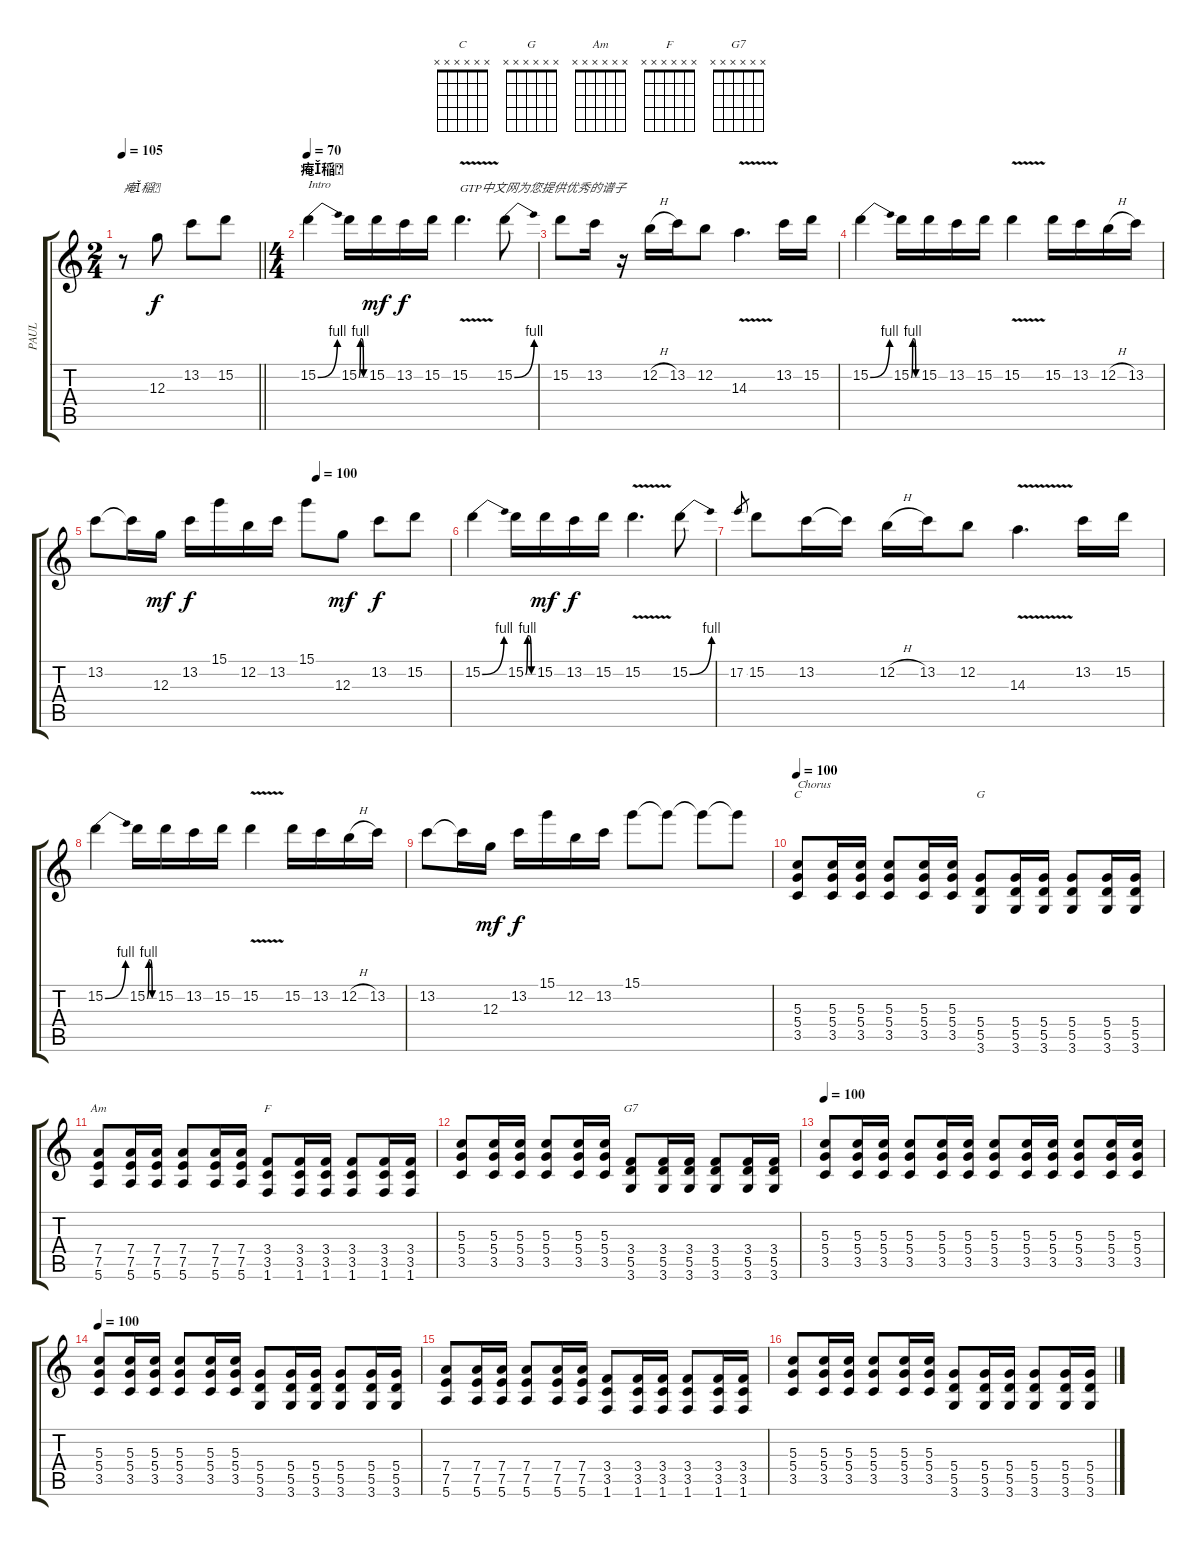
\track ("PAUL" "PAUL") {instrument overdrivenguitar}
\staff {score tabs}
\tuning (E4 B3 G3 D3 A2 E2) {hide}
\chord ("C" x x x x x x)
\chord ("G" x x x x x x)
\chord ("Am" x x x x x x)
\chord ("F" x x x x x x)
\chord ("G7" x x x x x x)
\ts (2 4)
\tempo 105
\tempo 75
\tempo 105
\clef g2
\barLineRight lightlight
\ks c
r.8{txt "痷稲" dy f instrument overdrivenguitar} 12.3.8 13.2.8 15.2.8 |
\ts (4 4)
\section ("" "痷稲")
\tempo 70
15.2{be (bend 0 0 60 4)}.4{txt "Intro"} 15.2{be (custom 0 0 15 4 30 4 45 0 60 0)}.16 15.2.16{dy mf} 13.2.16{dy f} 15.2.16 15.2{v}.4{d txt "GTP中文网为您提供优秀的谱子"} 15.2{be (bend 0 0 60 4)}.8 |
15.2.8 13.2.16 r.16 12.2{h}.16 13.2.16 12.2.8 14.3{v}.4{d} 13.2.16 15.2.16 |
15.2{be (bend 0 0 60 4)}.4 15.2{be (custom 0 0 15 4 30 4 45 0 60 0)}.16 15.2.16 13.2.16 15.2.16 15.2{v}.4 15.2.16 13.2.16 12.2{h}.16 13.2.16 |
\tempo (100 0.625)
13.2.8 13.2{t}.16 12.3.16{dy mf} 13.2.16{dy f} 15.1.16 12.2.16 13.2.16 15.1.8 12.3.8{dy mf} 13.2.8{dy f} 15.2.8 |
15.2{be (bend 0 0 60 4)}.4 15.2{be (custom 0 0 15 4 30 4 45 0 60 0)}.16 15.2.16{dy mf} 13.2.16{dy f} 15.2.16 15.2{v}.4{d} 15.2{be (bend 0 0 60 4)}.8 |
17.2.8{gr} 15.2.8 13.2.16 13.2{t}.16 12.2{h}.16 13.2.16 12.2.8 14.3{v}.4{d} 13.2.16 15.2.16 |
15.2{be (bend 0 0 60 4)}.4 15.2{be (custom 0 0 15 4 30 4 45 0 60 0)}.16 15.2.16 13.2.16 15.2.16 15.2{v}.4 15.2.16 13.2.16 12.2{h}.16 13.2.16 |
13.2.8 13.2{t}.16 12.3.16{dy mf} 13.2.16{dy f} 15.1.16 12.2.16 13.2.16 15.1.8 15.1{t}.8 15.1{t}.8 15.1{t}.8 |
\tempo 100
(5.3 5.4 3.5).8{ch "C" txt "Chorus" volume 11} (5.3 5.4 3.5).16 (5.3 5.4 3.5).16 (5.3 5.4 3.5).8 (5.3 5.4 3.5).16 (5.3 5.4 3.5).16 (5.4 5.5 3.6).8{ch "G"} (5.4 5.5 3.6).16 (5.4 5.5 3.6).16 (5.4 5.5 3.6).8 (5.4 5.5 3.6).16 (5.4 5.5 3.6).16 |
(7.4 7.5 5.6).8{ch "Am"} (7.4 7.5 5.6).16 (7.4 7.5 5.6).16 (7.4 7.5 5.6).8 (7.4 7.5 5.6).16 (7.4 7.5 5.6).16 (3.4 3.5 1.6).8{ch "F"} (3.4 3.5 1.6).16 (3.4 3.5 1.6).16 (3.4 3.5 1.6).8 (3.4 3.5 1.6).16 (3.4 3.5 1.6).16 |
(5.3 5.4 3.5).8 (5.3 5.4 3.5).16 (5.3 5.4 3.5).16 (5.3 5.4 3.5).8 (5.3 5.4 3.5).16 (5.3 5.4 3.5).16 (3.4 5.5 3.6).8{ch "G7"} (3.4 5.5 3.6).16 (3.4 5.5 3.6).16 (3.4 5.5 3.6).8 (3.4 5.5 3.6).16 (3.4 5.5 3.6).16 |
\tempo 100
(5.3 5.4 3.5).8{volume 11} (5.3 5.4 3.5).16 (5.3 5.4 3.5).16 (5.3 5.4 3.5).8 (5.3 5.4 3.5).16 (5.3 5.4 3.5).16 (5.3 5.4 3.5).8 (5.3 5.4 3.5).16 (5.3 5.4 3.5).16 (5.3 5.4 3.5).8 (5.3 5.4 3.5).16 (5.3 5.4 3.5).16 |
\tempo 100
(5.3 5.4 3.5).8{volume 11} (5.3 5.4 3.5).16 (5.3 5.4 3.5).16 (5.3 5.4 3.5).8 (5.3 5.4 3.5).16 (5.3 5.4 3.5).16 (5.4 5.5 3.6).8 (5.4 5.5 3.6).16 (5.4 5.5 3.6).16 (5.4 5.5 3.6).8 (5.4 5.5 3.6).16 (5.4 5.5 3.6).16 |
(7.4 7.5 5.6).8 (7.4 7.5 5.6).16 (7.4 7.5 5.6).16 (7.4 7.5 5.6).8 (7.4 7.5 5.6).16 (7.4 7.5 5.6).16 (3.4 3.5 1.6).8 (3.4 3.5 1.6).16 (3.4 3.5 1.6).16 (3.4 3.5 1.6).8 (3.4 3.5 1.6).16 (3.4 3.5 1.6).16 |
(5.3 5.4 3.5).8 (5.3 5.4 3.5).16 (5.3 5.4 3.5).16 (5.3 5.4 3.5).8 (5.3 5.4 3.5).16 (5.3 5.4 3.5).16 (5.4 5.5 3.6).8 (5.4 5.5 3.6).16 (5.4 5.5 3.6).16 (5.4 5.5 3.6).8 (5.4 5.5 3.6).16 (5.4 5.5 3.6).16
